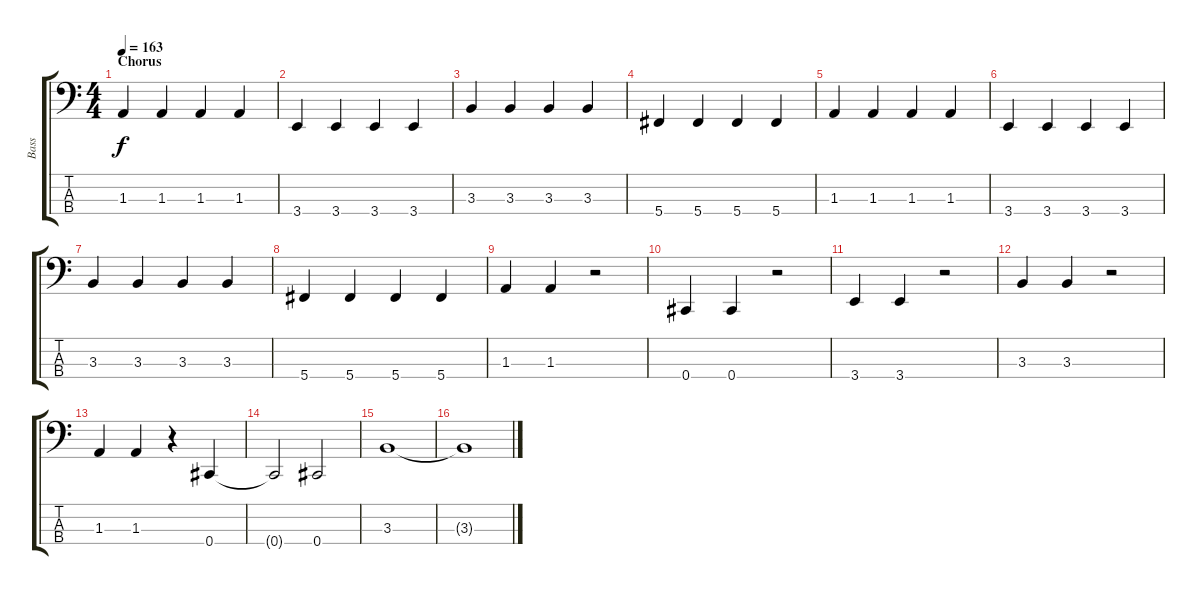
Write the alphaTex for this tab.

\track ("Bass" "Bass") {instrument electricbassfinger}
\staff {score tabs}
\tuning (Gb2 Db2 Ab1 Db1) {hide}
\ts (4 4)
\section ("" "Chorus")
\tempo 163
\clef f4
\ks c
1.3.4{dy f} 1.3.4 1.3.4 1.3.4 |
3.4.4 3.4.4 3.4.4 3.4.4 |
3.3.4 3.3.4 3.3.4 3.3.4 |
5.4.4 5.4.4 5.4.4 5.4.4 |
1.3.4 1.3.4 1.3.4 1.3.4 |
3.4.4 3.4.4 3.4.4 3.4.4 |
3.3.4 3.3.4 3.3.4 3.3.4 |
5.4.4 5.4.4 5.4.4 5.4.4 |
1.3.4 1.3.4 r.2 |
0.4.4 0.4.4 r.2 |
3.4.4 3.4.4 r.2 |
3.3.4 3.3.4 r.2 |
1.3.4 1.3.4 r.4 0.4.4 |
0.4{t}.2 0.4.2 |
3.3.1 |
3.3{t}.1
